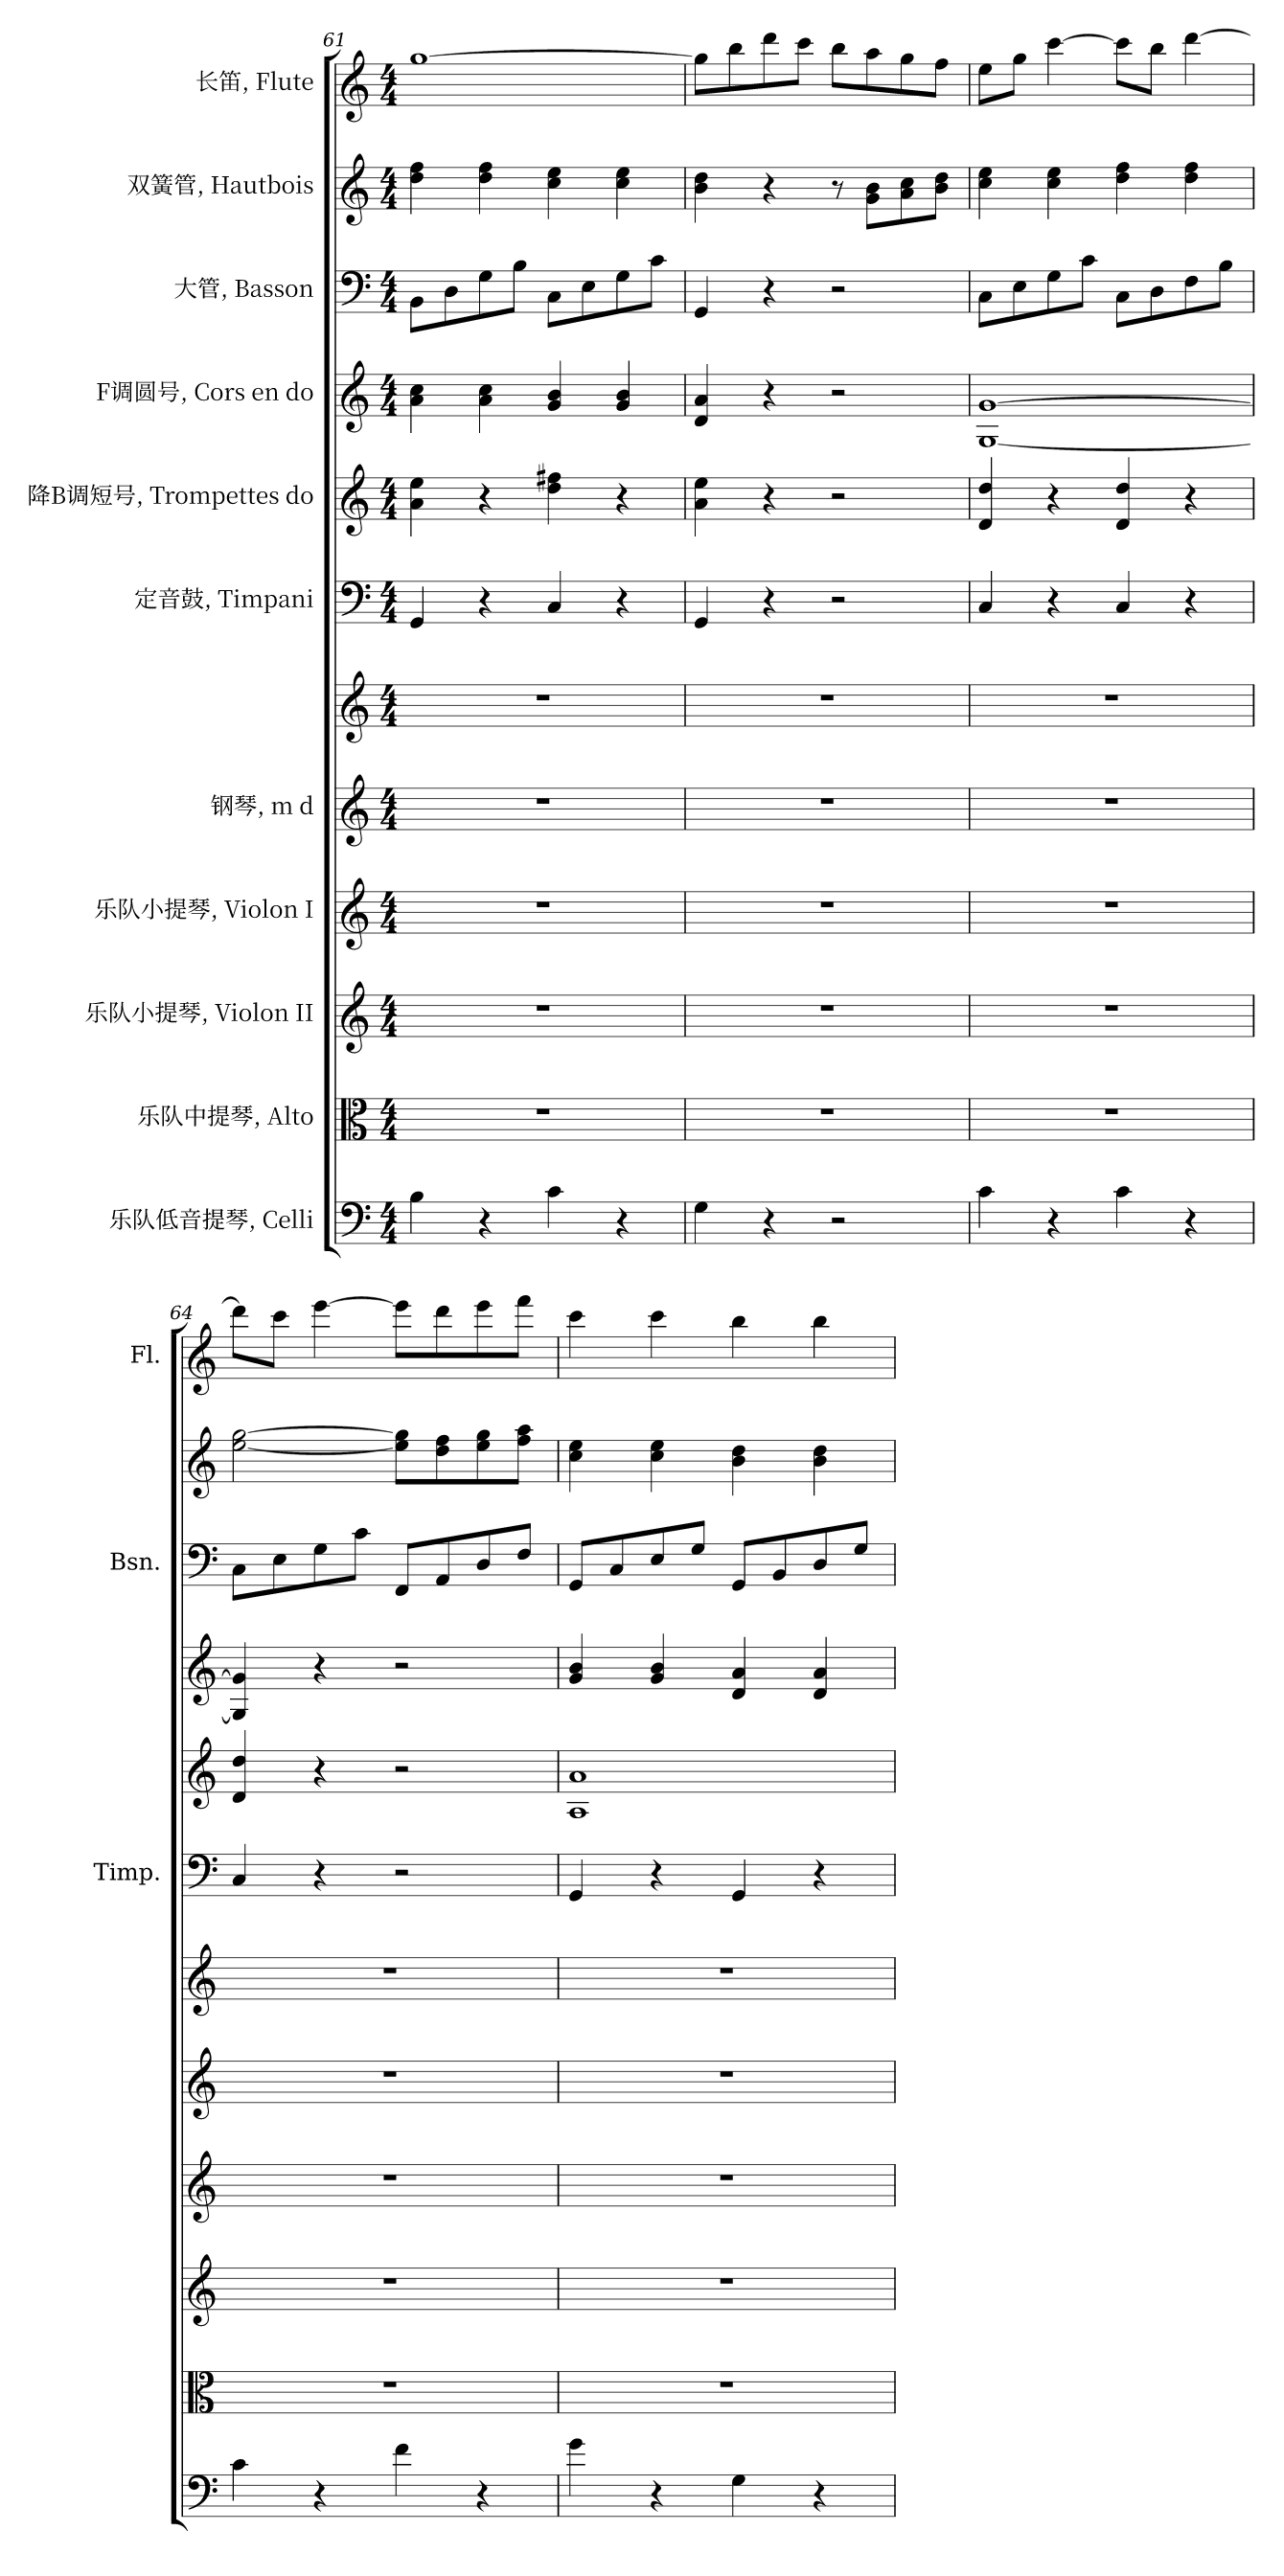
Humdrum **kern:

**kern	**kern	**kern	**kern	**kern	**kern	**kern	**kern	**kern	**kern	**kern	**kern
*part11	*part10	*part9	*part8	*part7	*part7	*part6	*part5	*part4	*part3	*part2	*part1
*staff12	*staff11	*staff10	*staff9	*staff8	*staff7	*staff6	*staff5	*staff4	*staff3	*staff2	*staff1
*I"乐队低音提琴, Celli	*I"乐队中提琴, Alto	*I"乐队小提琴, Violon II	*I"乐队小提琴, Violon I	*I"钢琴, m d	*	*I"定音鼓, Timpani	*I"降B调短号, Trompettes do	*I"F调圆号, Cors en do	*I"大管, Basson	*I"双簧管, Hautbois	*I"长笛, Flute
*	*	*	*	*	*	*I'Timp.	*	*	*I'Bsn.	*	*I'Fl.
*clefF4	*clefC3	*clefG2	*clefG2	*clefG2	*clefG2	*clefF4	*clefG2	*clefG2	*clefF4	*clefG2	*clefG2
*ITrd7c12	*	*	*	*	*	*	*ITrd1c2	*ITrd4c7	*	*	*
*k[]	*k[]	*k[]	*k[]	*k[]	*k[]	*k[]	*k[b-e-]	*k[b-]	*k[]	*k[]	*k[]
*M4/4	*M4/4	*M4/4	*M4/4	*M4/4	*M4/4	*M4/4	*M4/4	*M4/4	*M4/4	*M4/4	*M4/4
=61	=61	=61	=61	=61	=61	=61	=61	=61	=61	=61	=61
4BB\	1r	1r	1r	1r	1r	4GG/	4g\ 4dd\	4d\ 4f\	8BB\L	4dd\ 4ff\	[1gg
.	.	.	.	.	.	.	.	.	8D\	.	.
4r	.	.	.	.	.	4r	4r	4d\ 4f\	8G\	4dd\ 4ff\	.
.	.	.	.	.	.	.	.	.	8B\J	.	.
4C\	.	.	.	.	.	4C/	4cc\ 4een\	4c/ 4e/	8C\L	4cc\ 4ee\	.
.	.	.	.	.	.	.	.	.	8E\	.	.
4r	.	.	.	.	.	4r	4r	4c/ 4e/	8G\	4cc\ 4ee\	.
.	.	.	.	.	.	.	.	.	8c\J	.	.
!!LO:PB:g=z
=62	=62	=62	=62	=62	=62	=62	=62	=62	=62	=62	=62
4GG\	1r	1r	1r	1r	1r	4GG/	4g\ 4dd\	4G/ 4d/	4GG/	4b\ 4dd\	8gg\L]
.	.	.	.	.	.	.	.	.	.	.	8bb\
4r	.	.	.	.	.	4r	4r	4r	4r	4r	8ddd\
.	.	.	.	.	.	.	.	.	.	.	8ccc\J
2r	.	.	.	.	.	2r	2r	2r	2r	8r	8bb\L
.	.	.	.	.	.	.	.	.	.	8g\ 8b\L	8aa\
.	.	.	.	.	.	.	.	.	.	8a\ 8cc\	8gg\
.	.	.	.	.	.	.	.	.	.	8b\ 8dd\J	8ff\J
=63	=63	=63	=63	=63	=63	=63	=63	=63	=63	=63	=63
4C\	1r	1r	1r	1r	1r	4C/	4c/ 4cc/	[1C [1c	8C\L	4cc\ 4ee\	8ee\L
.	.	.	.	.	.	.	.	.	8E\	.	8gg\J
4r	.	.	.	.	.	4r	4r	.	8G\	4cc\ 4ee\	[4ccc\
.	.	.	.	.	.	.	.	.	8c\J	.	.
4C\	.	.	.	.	.	4C/	4c/ 4cc/	.	8C\L	4dd\ 4ff\	8ccc\L]
.	.	.	.	.	.	.	.	.	8D\	.	8bb\J
4r	.	.	.	.	.	4r	4r	.	8F\	4dd\ 4ff\	[4ddd\
.	.	.	.	.	.	.	.	.	8B\J	.	.
=64	=64	=64	=64	=64	=64	=64	=64	=64	=64	=64	=64
4C\	1r	1r	1r	1r	1r	4C/	4c/ 4cc/	4C/] 4c/]	8C\L	[2ee\ [2gg\	8ddd\L]
.	.	.	.	.	.	.	.	.	8E\	.	8ccc\J
4r	.	.	.	.	.	4r	4r	4r	8G\	.	[4eee\
.	.	.	.	.	.	.	.	.	8c\J	.	.
4F\	.	.	.	.	.	2r	2r	2r	8FF/L	8ee\] 8gg\]L	8eee\L]
.	.	.	.	.	.	.	.	.	8AA/	8dd\ 8ff\	8ddd\
4r	.	.	.	.	.	.	.	.	8D/	8ee\ 8gg\	8eee\
.	.	.	.	.	.	.	.	.	8F/J	8ff\ 8aa\J	8fff\J
=65	=65	=65	=65	=65	=65	=65	=65	=65	=65	=65	=65
4G\	1r	1r	1r	1r	1r	4GG/	1G 1g	4c/ 4e/	8GG/L	4cc\ 4ee\	4ccc\
.	.	.	.	.	.	.	.	.	8C/	.	.
4r	.	.	.	.	.	4r	.	4c/ 4e/	8E/	4cc\ 4ee\	4ccc\
.	.	.	.	.	.	.	.	.	8G/J	.	.
4GG\	.	.	.	.	.	4GG/	.	4G/ 4d/	8GG/L	4b\ 4dd\	4bb\
.	.	.	.	.	.	.	.	.	8BB/	.	.
4r	.	.	.	.	.	4r	.	4G/ 4d/	8D/	4b\ 4dd\	4bb\
.	.	.	.	.	.	.	.	.	8G/J	.	.
=	=	=	=	=	=	=	=	=	=	=	=
*-	*-	*-	*-	*-	*-	*-	*-	*-	*-	*-	*-
